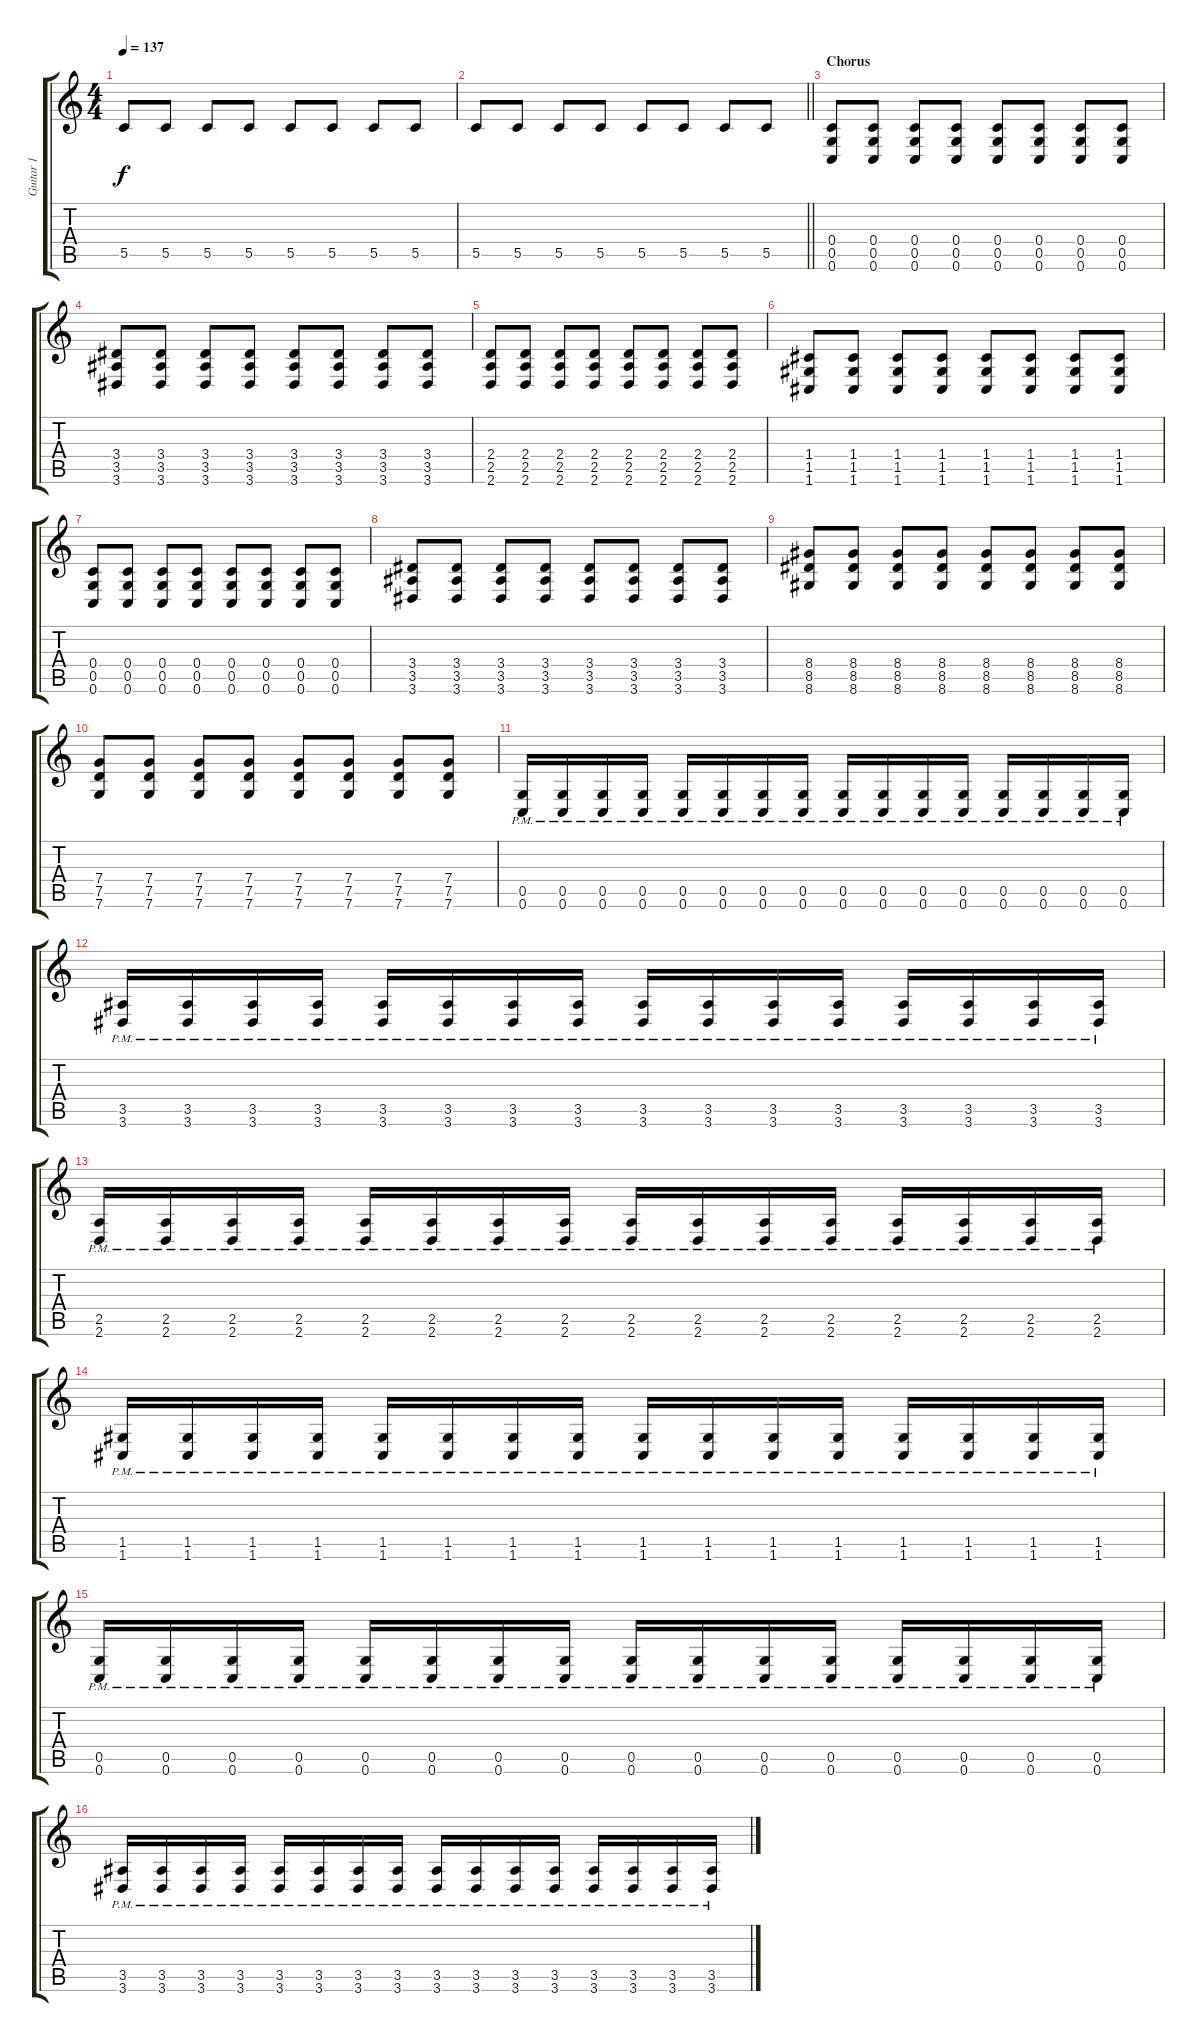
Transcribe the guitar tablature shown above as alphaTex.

\track ("Guitar 1" "Guitar 1") {instrument overdrivenguitar}
\staff {score tabs}
\tuning (D4 A3 F3 C3 G2 C2) {hide}
\ts (4 4)
\tempo 137
\clef g2
\ks c
5.5.8{dy f} 5.5.8 5.5.8 5.5.8 5.5.8 5.5.8 5.5.8 5.5.8 |
\barLineRight lightlight
5.5.8 5.5.8 5.5.8 5.5.8 5.5.8 5.5.8 5.5.8 5.5.8 |
\section ("" "Chorus")
(0.4 0.5 0.6).8 (0.4 0.5 0.6).8 (0.4 0.5 0.6).8 (0.4 0.5 0.6).8 (0.4 0.5 0.6).8 (0.4 0.5 0.6).8 (0.4 0.5 0.6).8 (0.4 0.5 0.6).8 |
(3.4 3.5 3.6).8 (3.4 3.5 3.6).8 (3.4 3.5 3.6).8 (3.4 3.5 3.6).8 (3.4 3.5 3.6).8 (3.4 3.5 3.6).8 (3.4 3.5 3.6).8 (3.4 3.5 3.6).8 |
(2.4 2.5 2.6).8 (2.4 2.5 2.6).8 (2.4 2.5 2.6).8 (2.4 2.5 2.6).8 (2.4 2.5 2.6).8 (2.4 2.5 2.6).8 (2.4 2.5 2.6).8 (2.4 2.5 2.6).8 |
(1.4 1.5 1.6).8 (1.4 1.5 1.6).8 (1.4 1.5 1.6).8 (1.4 1.5 1.6).8 (1.4 1.5 1.6).8 (1.4 1.5 1.6).8 (1.4 1.5 1.6).8 (1.4 1.5 1.6).8 |
(0.4 0.5 0.6).8 (0.4 0.5 0.6).8 (0.4 0.5 0.6).8 (0.4 0.5 0.6).8 (0.4 0.5 0.6).8 (0.4 0.5 0.6).8 (0.4 0.5 0.6).8 (0.4 0.5 0.6).8 |
(3.4 3.5 3.6).8 (3.4 3.5 3.6).8 (3.4 3.5 3.6).8 (3.4 3.5 3.6).8 (3.4 3.5 3.6).8 (3.4 3.5 3.6).8 (3.4 3.5 3.6).8 (3.4 3.5 3.6).8 |
(8.4 8.5 8.6).8 (8.4 8.5 8.6).8 (8.4 8.5 8.6).8 (8.4 8.5 8.6).8 (8.4 8.5 8.6).8 (8.4 8.5 8.6).8 (8.4 8.5 8.6).8 (8.4 8.5 8.6).8 |
(7.4 7.5 7.6).8 (7.4 7.5 7.6).8 (7.4 7.5 7.6).8 (7.4 7.5 7.6).8 (7.4 7.5 7.6).8 (7.4 7.5 7.6).8 (7.4 7.5 7.6).8 (7.4 7.5 7.6).8 |
(0.5{pm} 0.6{pm}).16 (0.5{pm} 0.6{pm}).16 (0.5{pm} 0.6{pm}).16 (0.5{pm} 0.6{pm}).16 (0.5{pm} 0.6{pm}).16 (0.5{pm} 0.6{pm}).16 (0.5{pm} 0.6{pm}).16 (0.5{pm} 0.6{pm}).16 (0.5{pm} 0.6{pm}).16 (0.5{pm} 0.6{pm}).16 (0.5{pm} 0.6{pm}).16 (0.5{pm} 0.6{pm}).16 (0.5{pm} 0.6{pm}).16 (0.5{pm} 0.6{pm}).16 (0.5{pm} 0.6{pm}).16 (0.5{pm} 0.6{pm}).16 |
(3.5{pm} 3.6{pm}).16 (3.5{pm} 3.6{pm}).16 (3.5{pm} 3.6{pm}).16 (3.5{pm} 3.6{pm}).16 (3.5{pm} 3.6{pm}).16 (3.5{pm} 3.6{pm}).16 (3.5{pm} 3.6{pm}).16 (3.5{pm} 3.6{pm}).16 (3.5{pm} 3.6{pm}).16 (3.5{pm} 3.6{pm}).16 (3.5{pm} 3.6{pm}).16 (3.5{pm} 3.6{pm}).16 (3.5{pm} 3.6{pm}).16 (3.5{pm} 3.6{pm}).16 (3.5{pm} 3.6{pm}).16 (3.5{pm} 3.6{pm}).16 |
(2.5{pm} 2.6{pm}).16 (2.5{pm} 2.6{pm}).16 (2.5{pm} 2.6{pm}).16 (2.5{pm} 2.6{pm}).16 (2.5{pm} 2.6{pm}).16 (2.5{pm} 2.6{pm}).16 (2.5{pm} 2.6{pm}).16 (2.5{pm} 2.6{pm}).16 (2.5{pm} 2.6{pm}).16 (2.5{pm} 2.6{pm}).16 (2.5{pm} 2.6{pm}).16 (2.5{pm} 2.6{pm}).16 (2.5{pm} 2.6{pm}).16 (2.5{pm} 2.6{pm}).16 (2.5{pm} 2.6{pm}).16 (2.5{pm} 2.6{pm}).16 |
(1.5{pm} 1.6{pm}).16 (1.5{pm} 1.6{pm}).16 (1.5{pm} 1.6{pm}).16 (1.5{pm} 1.6{pm}).16 (1.5{pm} 1.6{pm}).16 (1.5{pm} 1.6{pm}).16 (1.5{pm} 1.6{pm}).16 (1.5{pm} 1.6{pm}).16 (1.5{pm} 1.6{pm}).16 (1.5{pm} 1.6{pm}).16 (1.5{pm} 1.6{pm}).16 (1.5{pm} 1.6{pm}).16 (1.5{pm} 1.6{pm}).16 (1.5{pm} 1.6{pm}).16 (1.5{pm} 1.6{pm}).16 (1.5{pm} 1.6{pm}).16 |
(0.5{pm} 0.6{pm}).16 (0.5{pm} 0.6{pm}).16 (0.5{pm} 0.6{pm}).16 (0.5{pm} 0.6{pm}).16 (0.5{pm} 0.6{pm}).16 (0.5{pm} 0.6{pm}).16 (0.5{pm} 0.6{pm}).16 (0.5{pm} 0.6{pm}).16 (0.5{pm} 0.6{pm}).16 (0.5{pm} 0.6{pm}).16 (0.5{pm} 0.6{pm}).16 (0.5{pm} 0.6{pm}).16 (0.5{pm} 0.6{pm}).16 (0.5{pm} 0.6{pm}).16 (0.5{pm} 0.6{pm}).16 (0.5{pm} 0.6{pm}).16 |
(3.5{pm} 3.6{pm}).16 (3.5{pm} 3.6{pm}).16 (3.5{pm} 3.6{pm}).16 (3.5{pm} 3.6{pm}).16 (3.5{pm} 3.6{pm}).16 (3.5{pm} 3.6{pm}).16 (3.5{pm} 3.6{pm}).16 (3.5{pm} 3.6{pm}).16 (3.5{pm} 3.6{pm}).16 (3.5{pm} 3.6{pm}).16 (3.5{pm} 3.6{pm}).16 (3.5{pm} 3.6{pm}).16 (3.5{pm} 3.6{pm}).16 (3.5{pm} 3.6{pm}).16 (3.5{pm} 3.6{pm}).16 (3.5{pm} 3.6{pm}).16
